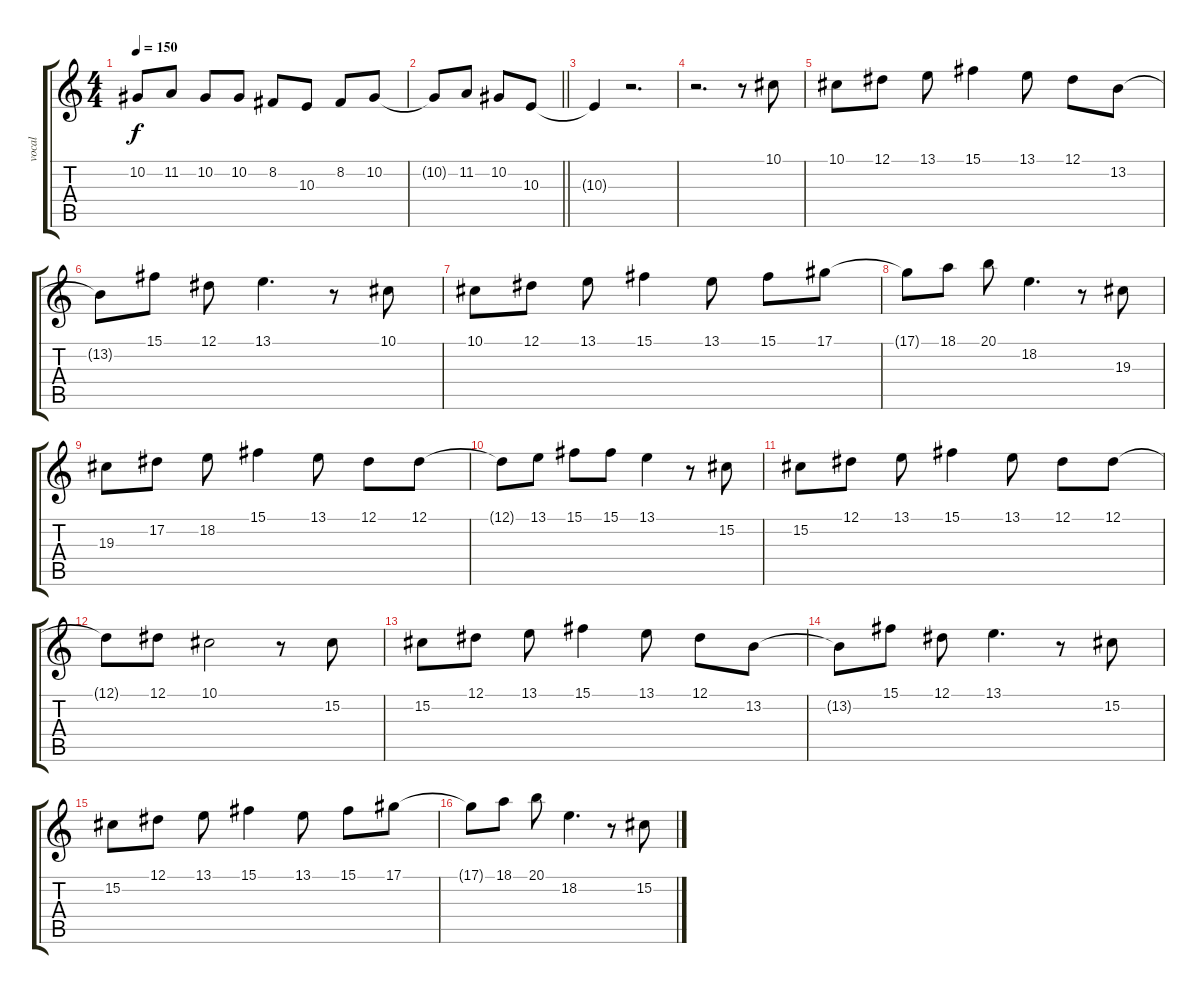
\track ("vocal" "vocal") {instrument flute}
\staff {score tabs}
\tuning (Eb4 Bb3 Gb3 Db3 Ab2 Eb2) {hide}
\ts (4 4)
\tempo 150
\clef g2
\ks c
10.2{t}.8{dy f} 11.2.8 10.2.8 10.2.8 8.2.8 10.3.8 8.2.8 10.2.8 |
\barLineRight lightlight
10.2{t}.8 11.2.8 10.2.8 10.3.8 |
10.3{t}.4 r.2{d} |
r.2{d} r.8 10.1.8 |
10.1.8 12.1.8 13.1.8 15.1.4 13.1.8 12.1.8 13.2.8 |
13.2{t}.8 15.1.8 12.1.8 13.1.4{d} r.8 10.1.8 |
10.1.8 12.1.8 13.1.8 15.1.4 13.1.8 15.1.8 17.1.8 |
17.1{t}.8 18.1.8 20.1.8 18.2.4{d} r.8 19.3.8 |
19.3.8 17.2.8 18.2.8 15.1.4 13.1.8 12.1.8 12.1.8 |
12.1{t}.8 13.1.8 15.1.8 15.1.8 13.1.4 r.8 15.2.8 |
15.2.8 12.1.8 13.1.8 15.1.4 13.1.8 12.1.8 12.1.8 |
12.1{t}.8 12.1.8 10.1.2 r.8 15.2.8 |
15.2.8 12.1.8 13.1.8 15.1.4 13.1.8 12.1.8 13.2.8 |
13.2{t}.8 15.1.8 12.1.8 13.1.4{d} r.8 15.2.8 |
15.2.8 12.1.8 13.1.8 15.1.4 13.1.8 15.1.8 17.1.8 |
17.1{t}.8 18.1.8 20.1.8 18.2.4{d} r.8 15.2.8
